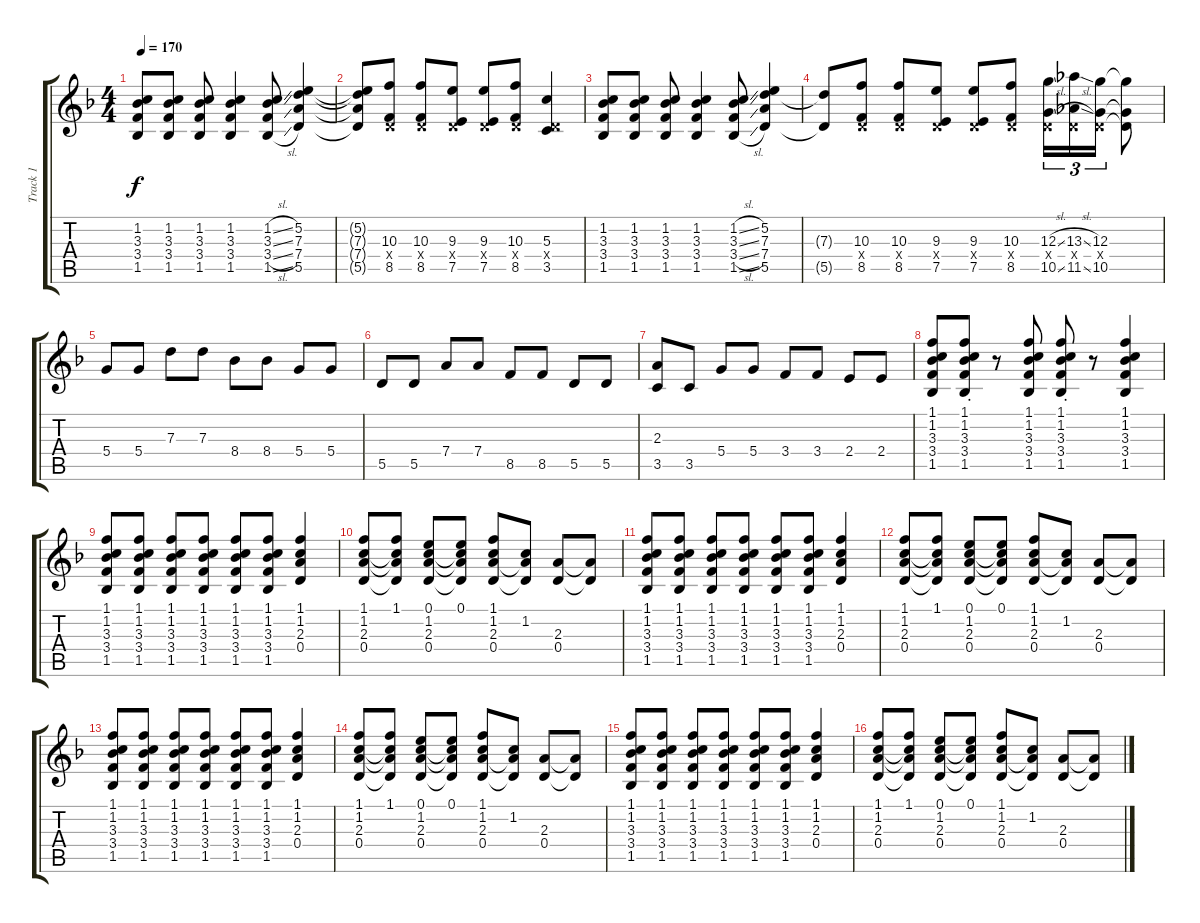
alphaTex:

\track ("Track 1" "Track 1") {instrument distortionguitar}
\staff {score tabs}
\tuning (E4 B3 G3 D3 A2 D2) {hide}
\ts (4 4)
\tempo 170
\clef g2
\ks f
(1.2 3.3 3.4 1.5).8{dy f} (1.2 3.3 3.4 1.5).8 (1.2 3.3 3.4 1.5).8 (1.2 3.3 3.4 1.5).4 (1.2{sl} 3.3{sl} 3.4{sl} 1.5{sl}).8 (5.2 7.3 7.4 5.5).4 |
(5.2{t} 7.3{t} 7.4{t} 5.5{t}).8 (10.3 0.4{x} 8.5).8 (10.3 0.4{x} 8.5).8 (9.3 0.4{x} 7.5).8 (9.3 0.4{x} 7.5).8 (10.3 0.4{x} 8.5).8 (5.3 0.4{x} 3.5).4 |
(1.2 3.3 3.4 1.5).8 (1.2 3.3 3.4 1.5).8 (1.2 3.3 3.4 1.5).8 (1.2 3.3 3.4 1.5).4 (1.2{sl} 3.3{sl} 3.4{sl} 1.5{sl}).8 (5.2 7.3 7.4 5.5).4 |
(7.3{t} 5.5{t}).8 (10.3 0.4{x} 8.5).8 (10.3 0.4{x} 8.5).8 (9.3 0.4{x} 7.5).8 (9.3 0.4{x} 7.5).8 (10.3 0.4{x} 8.5).8 (12.3{sl} 0.4{x} 10.5{sl}).16{tu (3 2)} (13.3{sl} 0.4{x} 11.5{sl}).16{tu (3 2)} (12.3 0.4{x} 10.5).16{tu (3 2)} (12.3{t} 0.4{t} 10.5{t}).8 |
5.4.8 5.4.8 7.3.8 7.3.8 8.4.8 8.4.8 5.4.8 5.4.8 |
5.5.8 5.5.8 7.4.8 7.4.8 8.5.8 8.5.8 5.5.8 5.5.8 |
(2.3 3.5).8 3.5.8 5.4.8 5.4.8 3.4.8 3.4.8 2.4.8 2.4.8 |
(1.1 1.2 3.3 3.4 1.5).8 (1.1{st} 1.2{st} 3.3{st} 3.4{st} 1.5{st}).8 r.8 (1.1 1.2 3.3 3.4 1.5).8 (1.1{st} 1.2{st} 3.3{st} 3.4{st} 1.5{st}).8 r.8 (1.1 1.2 3.3 3.4 1.5).4 |
(1.1 1.2 3.3 3.4 1.5).8 (1.1 1.2 3.3 3.4 1.5).8 (1.1 1.2 3.3 3.4 1.5).8 (1.1 1.2 3.3 3.4 1.5).8 (1.1 1.2 3.3 3.4 1.5).8 (1.1 1.2 3.3 3.4 1.5).8 (1.1 1.2 2.3 0.4).4 |
(1.1 1.2 2.3 0.4).8 (1.1 1.2{t} 2.3{t} 0.4{t}).8 (0.1 1.2 2.3 0.4).8 (0.1 1.2{t} 2.3{t} 0.4{t}).8 (1.1 1.2 2.3 0.4).8 (1.2 2.3{t} 0.4{t}).8 (2.3 0.4).8 (2.3{t} 0.4{t}).8 |
(1.1 1.2 3.3 3.4 1.5).8 (1.1 1.2 3.3 3.4 1.5).8 (1.1 1.2 3.3 3.4 1.5).8 (1.1 1.2 3.3 3.4 1.5).8 (1.1 1.2 3.3 3.4 1.5).8 (1.1 1.2 3.3 3.4 1.5).8 (1.1 1.2 2.3 0.4).4 |
(1.1 1.2 2.3 0.4).8 (1.1 1.2{t} 2.3{t} 0.4{t}).8 (0.1 1.2 2.3 0.4).8 (0.1 1.2{t} 2.3{t} 0.4{t}).8 (1.1 1.2 2.3 0.4).8 (1.2 2.3{t} 0.4{t}).8 (2.3 0.4).8 (2.3{t} 0.4{t}).8 |
(1.1 1.2 3.3 3.4 1.5).8 (1.1 1.2 3.3 3.4 1.5).8 (1.1 1.2 3.3 3.4 1.5).8 (1.1 1.2 3.3 3.4 1.5).8 (1.1 1.2 3.3 3.4 1.5).8 (1.1 1.2 3.3 3.4 1.5).8 (1.1 1.2 2.3 0.4).4 |
(1.1 1.2 2.3 0.4).8 (1.1 1.2{t} 2.3{t} 0.4{t}).8 (0.1 1.2 2.3 0.4).8 (0.1 1.2{t} 2.3{t} 0.4{t}).8 (1.1 1.2 2.3 0.4).8 (1.2 2.3{t} 0.4{t}).8 (2.3 0.4).8 (2.3{t} 0.4{t}).8 |
(1.1 1.2 3.3 3.4 1.5).8 (1.1 1.2 3.3 3.4 1.5).8 (1.1 1.2 3.3 3.4 1.5).8 (1.1 1.2 3.3 3.4 1.5).8 (1.1 1.2 3.3 3.4 1.5).8 (1.1 1.2 3.3 3.4 1.5).8 (1.1 1.2 2.3 0.4).4 |
(1.1 1.2 2.3 0.4).8 (1.1 1.2{t} 2.3{t} 0.4{t}).8 (0.1 1.2 2.3 0.4).8 (0.1 1.2{t} 2.3{t} 0.4{t}).8 (1.1 1.2 2.3 0.4).8 (1.2 2.3{t} 0.4{t}).8 (2.3 0.4).8 (2.3{t} 0.4{t}).8
